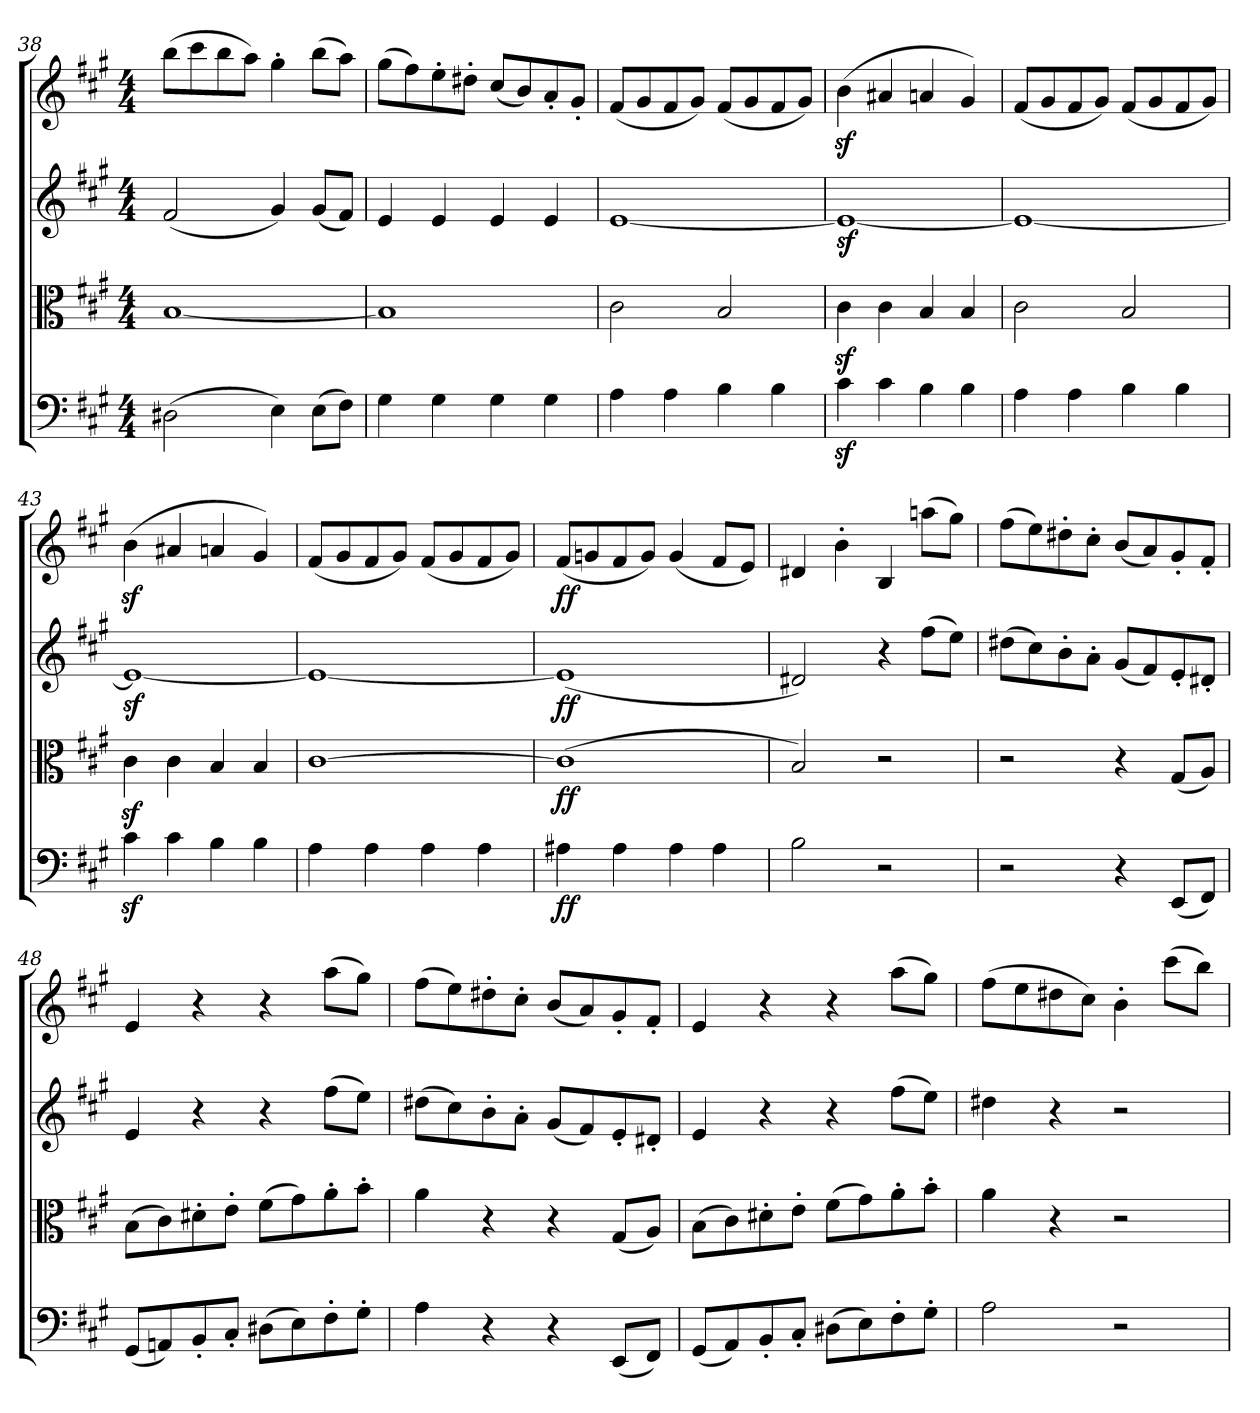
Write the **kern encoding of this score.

**kern	**dynam	**kern	**dynam	**kern	**dynam	**kern	**dynam
*part4	*part4	*part3	*part3	*part2	*part2	*part1	*part1
*staff4	*staff4	*staff3	*staff3	*staff2	*staff2	*staff1	*staff1
*clefF4	*	*clefC3	*	*clefG2	*	*clefG2	*
*k[f#c#g#]	*	*k[f#c#g#]	*	*k[f#c#g#]	*	*k[f#c#g#]	*
*A:	*	*A:	*	*A:	*	*A:	*
*M4/4	*	*M4/4	*	*M4/4	*	*M4/4	*
=38	=38	=38	=38	=38	=38	=38	=38
(2D#X\	.	[1B/	.	(2f#/	.	(8bb\L	.
.	.	.	.	.	.	8ccc#\	.
.	.	.	.	.	.	8bb\	.
.	.	.	.	.	.	8aa\J)	.
4E\)	.	.	.	4g#/)	.	4gg#'\	.
(8E\L	.	.	.	(8g#/L	.	(8bb\L	.
8F#\J)	.	.	.	8f#/J)	.	8aa\J)	.
=39	=39	=39	=39	=39	=39	=39	=39
4G#\	.	1B/]	.	4e/	.	(8gg#\L	.
.	.	.	.	.	.	8ff#\)	.
4G#\	.	.	.	4e/	.	8ee'\	.
.	.	.	.	.	.	8dd#X'\J	.
4G#\	.	.	.	4e/	.	(8cc#/L	.
.	.	.	.	.	.	8b/)	.
4G#\	.	.	.	4e/	.	8a'/	.
.	.	.	.	.	.	8g#'/J	.
=40	=40	=40	=40	=40	=40	=40	=40
4A\	.	2c#\	.	[1e/	.	(8f#/L	.
.	.	.	.	.	.	8g#/	.
4A\	.	.	.	.	.	8f#/	.
.	.	.	.	.	.	8g#/J)	.
4B\	.	2B/	.	.	.	(8f#/L	.
.	.	.	.	.	.	8g#/	.
4B\	.	.	.	.	.	8f#/	.
.	.	.	.	.	.	8g#/J)	.
=41	=41	=41	=41	=41	=41	=41	=41
4c#z\	.	4c#z\	.	1ez/_	.	(4bz\	.
4c#\	.	4c#\	.	.	.	4a#X/	.
4B\	.	4B/	.	.	.	4an/	.
4B\	.	4B/	.	.	.	4g#/)	.
=42	=42	=42	=42	=42	=42	=42	=42
4A\	.	2c#\	.	1e/_	.	(8f#/L	.
.	.	.	.	.	.	8g#/	.
4A\	.	.	.	.	.	8f#/	.
.	.	.	.	.	.	8g#/J)	.
4B\	.	2B/	.	.	.	(8f#/L	.
.	.	.	.	.	.	8g#/	.
4B\	.	.	.	.	.	8f#/	.
.	.	.	.	.	.	8g#/J)	.
=43	=43	=43	=43	=43	=43	=43	=43
4c#z\	.	4c#z\	.	1ez/_	.	(4bz\	.
4c#\	.	4c#\	.	.	.	4a#X/	.
4B\	.	4B/	.	.	.	4an/	.
4B\	.	4B/	.	.	.	4g#/)	.
=44	=44	=44	=44	=44	=44	=44	=44
4A\	.	[1c#\	.	1e/_	.	(8f#/L	.
.	.	.	.	.	.	8g#/	.
4A\	.	.	.	.	.	8f#/	.
.	.	.	.	.	.	8g#/J)	.
4A\	.	.	.	.	.	(8f#/L	.
.	.	.	.	.	.	8g#/	.
4A\	.	.	.	.	.	8f#/	.
.	.	.	.	.	.	8g#/J)	.
=45	=45	=45	=45	=45	=45	=45	=45
4A#X\	ff	(1c#\]	ff	(1e/]	ff	(8f#/L	ff
.	.	.	.	.	.	8gn/	.
4A#\	.	.	.	.	.	8f#/	.
.	.	.	.	.	.	8g/J)	.
4A#\	.	.	.	.	.	(4g/	.
4A#\	.	.	.	.	.	8f#/L	.
.	.	.	.	.	.	8e/J)	.
=46	=46	=46	=46	=46	=46	=46	=46
2B\	.	2B/)	.	2d#X/)	.	4d#X/	.
.	.	.	.	.	.	4b'\	.
2r	.	2r	.	4r	.	4B/	.
.	.	.	.	(8ff#\L	.	(8aan\L	.
.	.	.	.	8ee\J)	.	8gg#\J)	.
=47	=47	=47	=47	=47	=47	=47	=47
2r	.	2r	.	(8dd#X\L	.	(8ff#\L	.
.	.	.	.	8cc#\)	.	8ee\)	.
.	.	.	.	8b'\	.	8dd#X'\	.
.	.	.	.	8a'\J	.	8cc#'\J	.
4r	.	4r	.	(8g#/L	.	(8b/L	.
.	.	.	.	8f#/)	.	8a/)	.
(8EE/L	.	(8G#/L	.	8e'/	.	8g#'/	.
8FF#/J)	.	8A/J)	.	8d#X'/J	.	8f#'/J	.
=48	=48	=48	=48	=48	=48	=48	=48
(8GG#/L	.	(8B\L	.	4e/	.	4e/	.
8AAn/)	.	8c#\)	.	.	.	.	.
8BB'/	.	8d#X'\	.	4r	.	4r	.
8C#'/J	.	8e'\J	.	.	.	.	.
(8D#X\L	.	(8f#\L	.	4r	.	4r	.
8E\)	.	8g#\)	.	.	.	.	.
8F#'\	.	8a'\	.	(8ff#\L	.	(8aa\L	.
8G#'\J	.	8b'\J	.	8ee\J)	.	8gg#\J)	.
=49	=49	=49	=49	=49	=49	=49	=49
4A\	.	4a\	.	(8dd#X\L	.	(8ff#\L	.
.	.	.	.	8cc#\)	.	8ee\)	.
4r	.	4r	.	8b'\	.	8dd#X'\	.
.	.	.	.	8a'\J	.	8cc#'\J	.
4r	.	4r	.	(8g#/L	.	(8b/L	.
.	.	.	.	8f#/)	.	8a/)	.
(8EE/L	.	(8G#/L	.	8e'/	.	8g#'/	.
8FF#/J)	.	8A/J)	.	8d#X'/J	.	8f#'/J	.
=50	=50	=50	=50	=50	=50	=50	=50
(8GG#/L	.	(8B\L	.	4e/	.	4e/	.
8AA/)	.	8c#\)	.	.	.	.	.
8BB'/	.	8d#X'\	.	4r	.	4r	.
8C#'/J	.	8e'\J	.	.	.	.	.
(8D#X\L	.	(8f#\L	.	4r	.	4r	.
8E\)	.	8g#\)	.	.	.	.	.
8F#'\	.	8a'\	.	(8ff#\L	.	(8aa\L	.
8G#'\J	.	8b'\J	.	8ee\J)	.	8gg#\J)	.
=51	=51	=51	=51	=51	=51	=51	=51
2A\	.	4a\	.	4dd#X\	.	(8ff#\L	.
.	.	.	.	.	.	8ee\	.
.	.	4r	.	4r	.	8dd#X\	.
.	.	.	.	.	.	8cc#\J)	.
2r	.	2r	.	2r	.	4b'\	.
.	.	.	.	.	.	(8ccc#\L	.
.	.	.	.	.	.	8bb\J)	.
=	=	=	=	=	=	=	=
*-	*-	*-	*-	*-	*-	*-	*-
